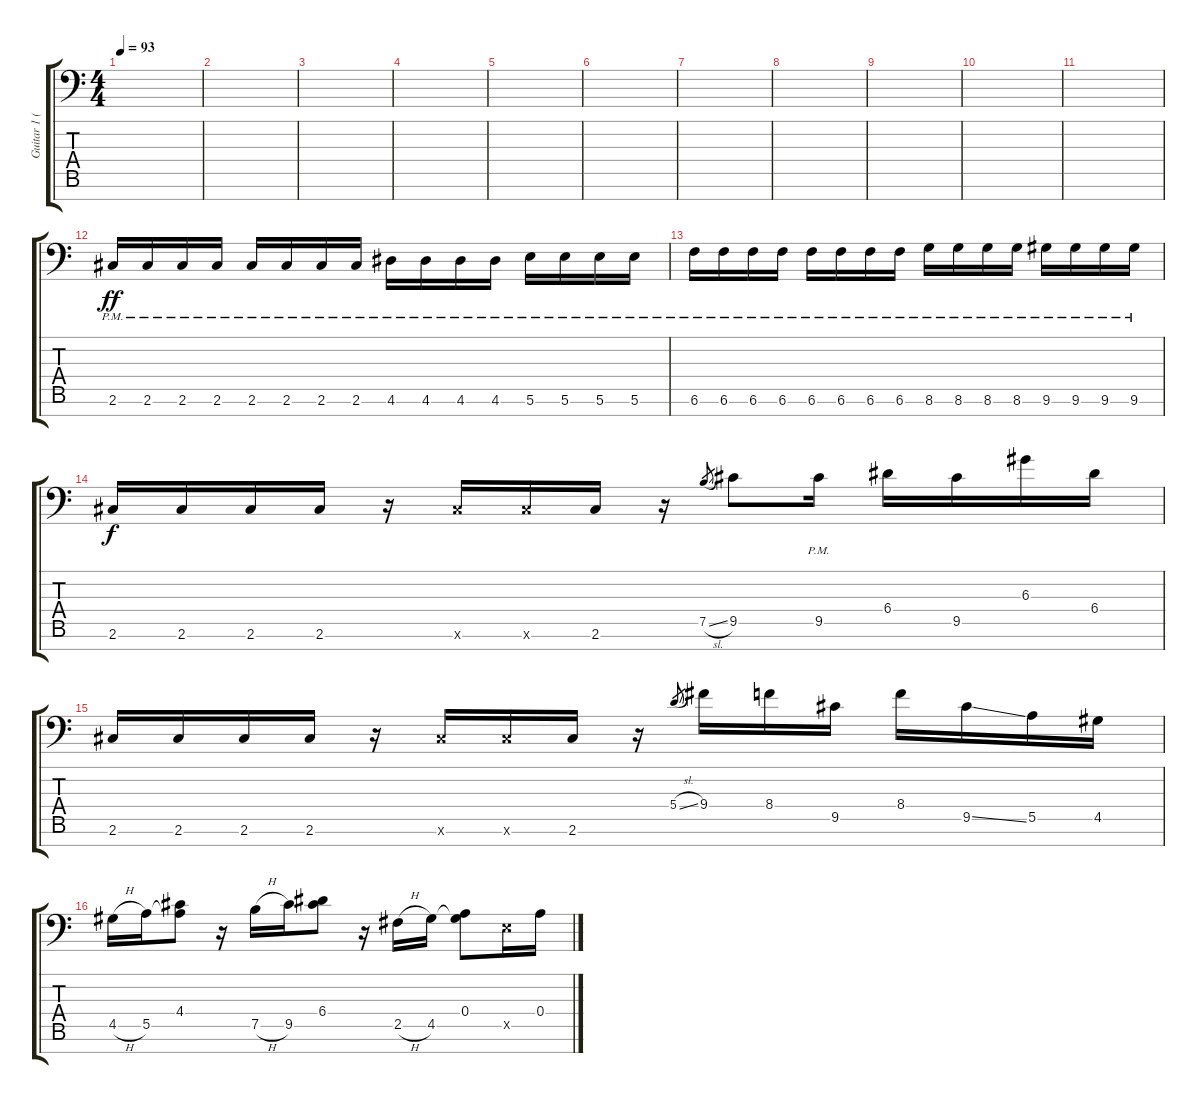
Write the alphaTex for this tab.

\track ("Guitar 1 (2nd to 8th string)" "Guitar 1 (") {instrument distortionguitar}
\staff {score tabs}
\tuning (B3 G3 D3 A2 E2 B1 Gb1) {hide}
\ts (4 4)
\tempo 93
\clef f4
\ks c
|
|
|
|
|
|
|
|
|
|
|
2.6{pm}.16{dy ff} 2.6{pm}.16 2.6{pm}.16 2.6{pm}.16 2.6{pm}.16 2.6{pm}.16 2.6{pm}.16 2.6{pm}.16 4.6{pm}.16 4.6{pm}.16 4.6{pm}.16 4.6{pm}.16 5.6{pm}.16 5.6{pm}.16 5.6{pm}.16 5.6{pm}.16 |
6.6{pm}.16 6.6{pm}.16 6.6{pm}.16 6.6{pm}.16 6.6{pm}.16 6.6{pm}.16 6.6{pm}.16 6.6{pm}.16 8.6{pm}.16 8.6{pm}.16 8.6{pm}.16 8.6{pm}.16 9.6{pm}.16 9.6{pm}.16 9.6{pm}.16 9.6{pm}.16 |
2.6.16{dy f} 2.6.16 2.6.16 2.6.16 r.16 2.6{x}.16 2.6{x}.16 2.6.16 r.16 7.5{sl}.8{gr} 9.5.8 9.5{pm}.16 6.4.16 9.5.16 6.3.16 6.4.16 |
2.6.16 2.6.16 2.6.16 2.6.16 r.16 2.6{x}.16 2.6{x}.16 2.6.16 r.16 5.4{sl}.8{gr} 9.4.16 8.4.16 9.5.16 8.4.16 9.5{ss}.16 5.5.16 4.5.16 |
4.5{h}.16 5.5.16 (4.4 5.5{t}).8 r.16 7.5{h}.16 9.5.16 (6.4 9.5{t}).8 r.16 2.5{h}.16 4.5.16 (0.4 4.5{t}).8 0.5{x}.16 0.4.16
